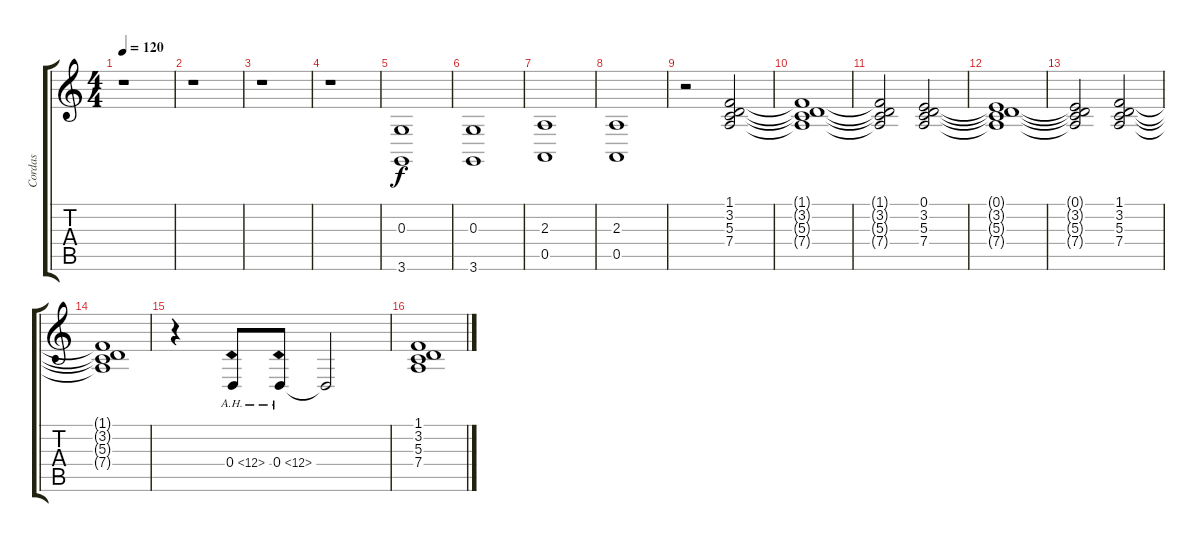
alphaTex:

\track ("Cordas" "Cordas") {instrument violin}
\staff {score tabs}
\tuning (E4 B3 G3 D3 A2 E2) {hide}
\ts (4 4)
\tempo 120
\clef g2
\ks c
r.1{dy f} |
r.1 |
r.1 |
r.1 |
(0.3 3.6).1 |
(0.3 3.6).1 |
(2.3 0.5).1 |
(2.3 0.5).1 |
r.2 (1.1 3.2 5.3 7.4).2 |
(1.1{t} 3.2{t} 5.3{t} 7.4{t}).1 |
(1.1{t} 3.2{t} 5.3{t} 7.4{t}).2 (0.1 3.2 5.3 7.4).2 |
(0.1{t} 3.2{t} 5.3{t} 7.4{t}).1 |
(0.1{t} 3.2{t} 5.3{t} 7.4{t}).2 (1.1 3.2 5.3 7.4).2 |
(1.1{t} 3.2{t} 5.3{t} 7.4{t}).1 |
r.4 0.4{ah 12}.8 0.4{ah 12}.8 0.4{t}.2 |
(1.1 3.2 5.3 7.4).1
